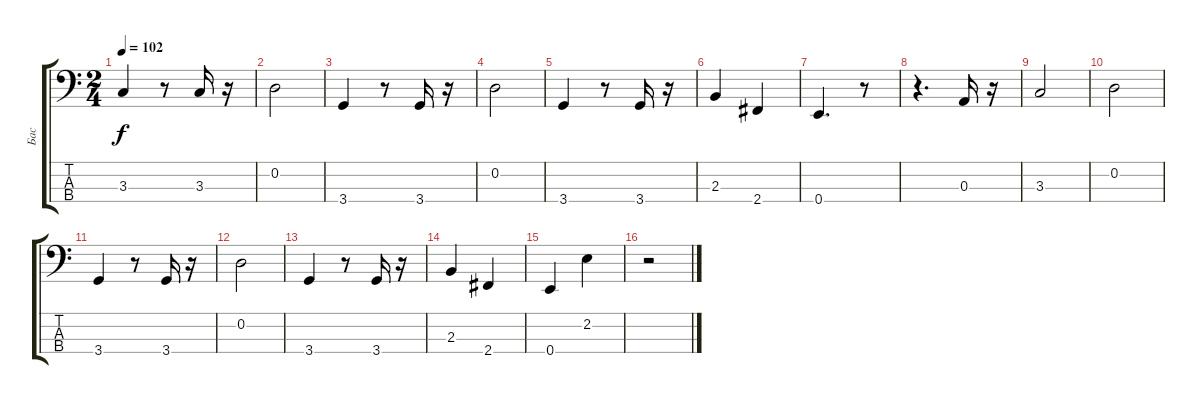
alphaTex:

\track ("Бас" "Бас") {instrument fretlessbass}
\staff {score tabs}
\tuning (G2 D2 A1 E1) {hide}
\ts (2 4)
\tempo 102
\clef f4
\ks c
3.3.4{dy f volume 16} r.8 3.3.16 r.16 |
0.2.2 |
3.4.4 r.8 3.4.16 r.16 |
0.2.2 |
3.4.4 r.8 3.4.16 r.16 |
2.3.4 2.4.4 |
0.4.4{d} r.8 |
r.4{d} 0.3.16 r.16 |
3.3.2 |
0.2.2 |
3.4.4 r.8 3.4.16 r.16 |
0.2.2 |
3.4.4 r.8 3.4.16 r.16 |
2.3.4 2.4.4 |
0.4.4 2.2.4{volume 16} |
r.2{volume 15}
